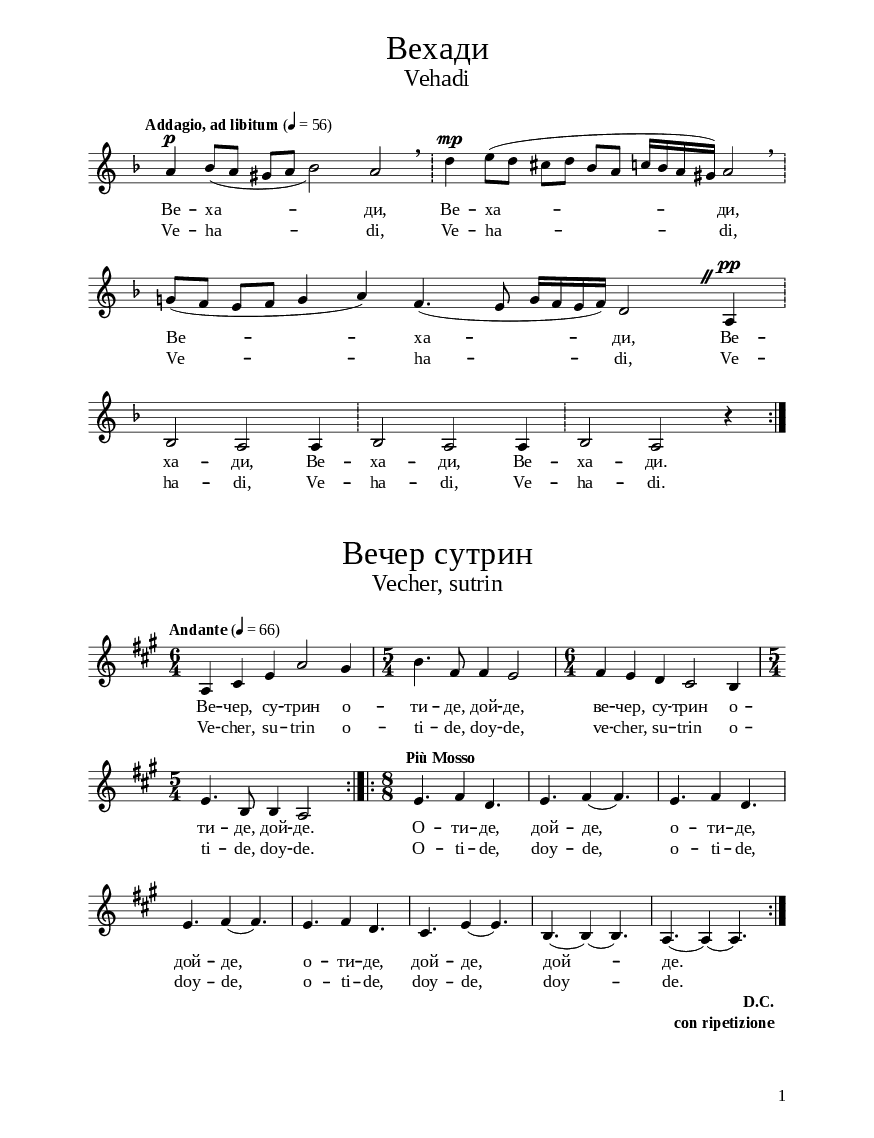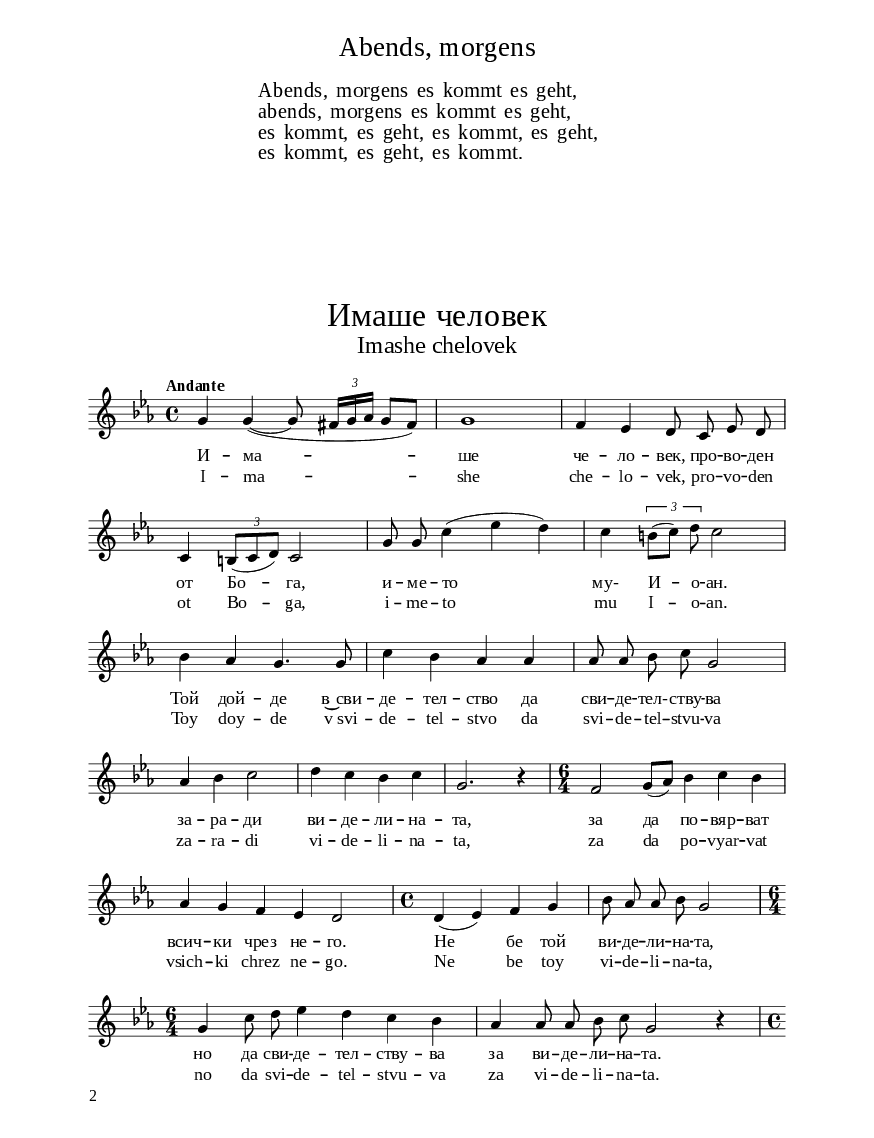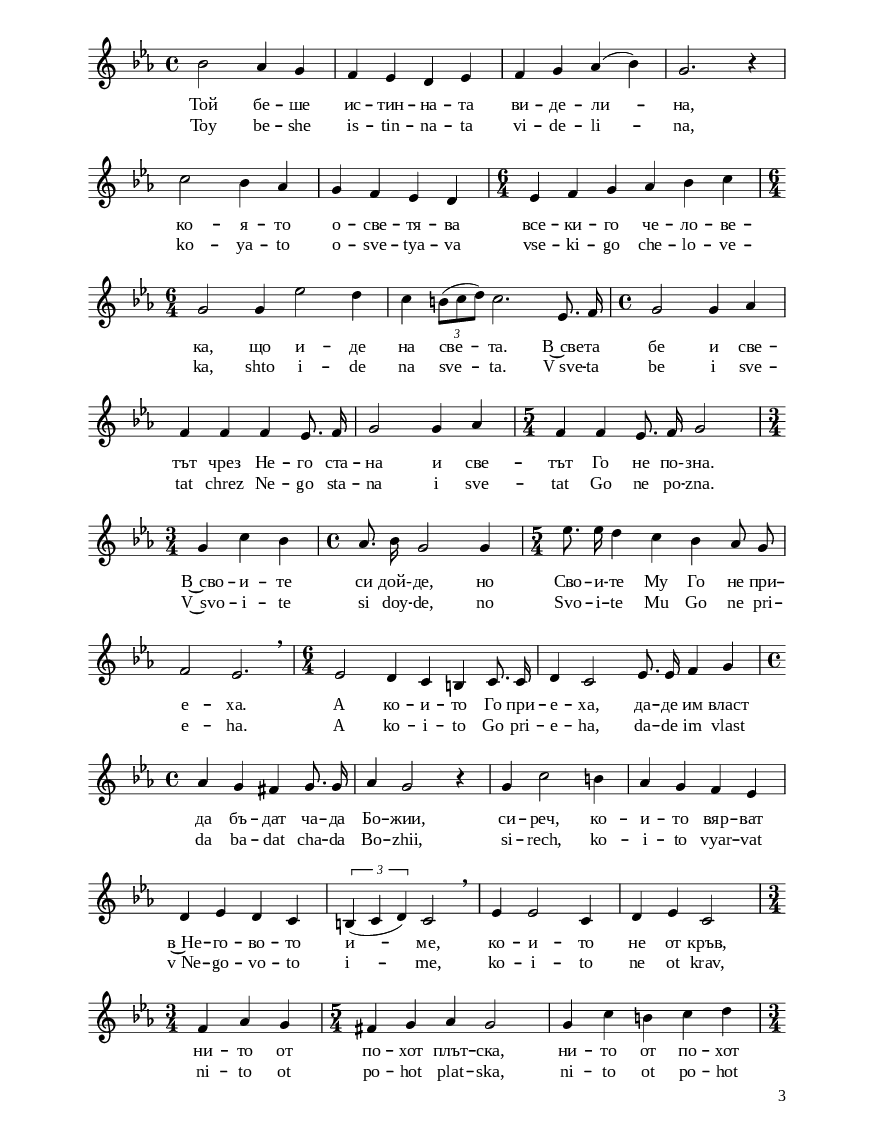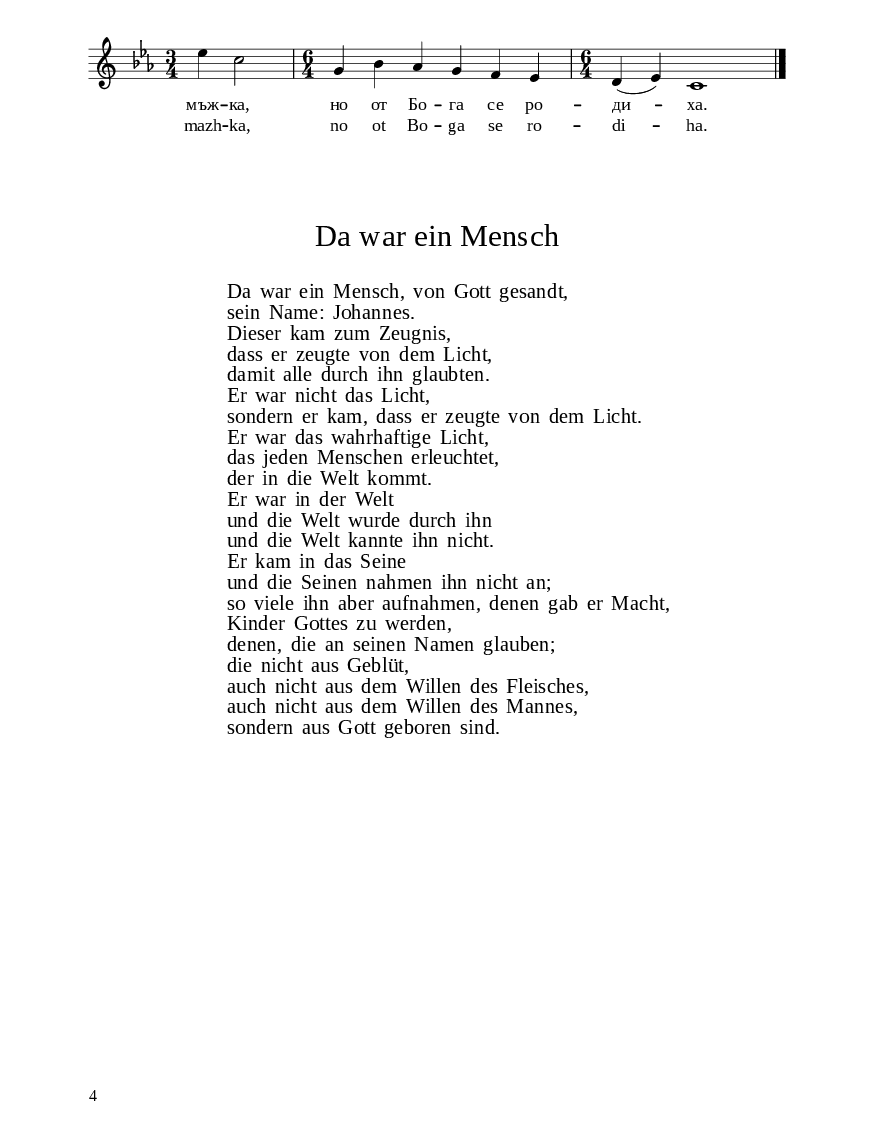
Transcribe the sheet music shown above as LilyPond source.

\version "2.24.0"

% include paper part and global functions
\include "include/globals.ily"

\bookpart {
  \label #'ref083_1
  \tocItem \markup "Вехади – Vehadi"
  \include "include/bookpart-paper.ily"
  \score {
    \include "include/score-layout.ily"

    \new Voice \absolute {
      \clef treble
      \key d \minor
      \tempoFunc "Addagio, ad libitum" 4 "56"

      \autoBeamOff
      \omit Score.TimeSignature
      \cadenzaOn % allows custom bar lines


      \repeat volta 2 {
        \slurDown a'4^\p bes'8 [ ( a'] gis' [a'] bes'2 ) \slurNeutral a' \bar "!"  \breathe  d''4^\mp  e''8 ( [d''] cis'' [d''] bes' [a'] c''16 [bes' a' gis'!] ) a'2 \bar "!" \breathe \break |

        \time 10/4 g'8 ([ f'] e' [f'] g'4 a' ) f'4. ( e'8 g'16 [f' e' f'] ) d'2
        \override BreathingSign.text = \markup {
          \musicglyph "scripts.caesura.straight"
        }
        \breathe
        a4^\pp \bar "!" \break |


        bes2 a2 a4 \bar "!"  bes2 a a4  \bar "!"  bes2 a r4
      } \break
    }

    \addlyrics {
      Ве -- ха -- ди, Ве -- ха -- ди, Ве -- ха -- ди,
      Ве -- ха -- ди, Ве -- ха -- ди, Ве -- ха -- ди.
    }
    \addlyrics {
      Ve -- ha -- di, Ve -- ha -- di, Ve -- ha -- di,
      Ve -- ha -- di, Ve -- ha -- di, Ve -- ha -- di.}
      \header {
        title = \titleFunc "Вехади" "Vehadi"
      }

      \midi{}

    } % score
    %

    \include "include/bookpart-paper.ily"
      \label #'ref083_2
  \tocItem \markup "Вечер сутрин – Vecher, sutrin"
    \score {
      \include "include/score-layout.ily"

      \new Voice \absolute {
        \clef treble
        \key a \major
        \time 6/4
        \tempoFunc "Andante" 4 "66"
        \autoBeamOff

        a4 cis' e' a'2 gis'4 |  \time 5/4  b'4. fis'8 fis'4 e'2 | \time 6/4  fis'4 e' d' cis'2 b4 \break |

        \time 5/4  e'4. b8 b4 a2 | \bar ":|.|:" \time 8/8 \tempo  "      Più Mosso"

        e'4. fis'4 d'4. | e'4. fis'4 ~ fis'4. | e'4. fis'4 d'4. \break |

        e'4. fis'4 ~ fis'4. |e'4. fis'4 d'4. | cis'4. e'4 ~ e'4. | b4. ~ b4 ~ b4. | a4. ~ a4 ~ a4. | \bar ":|."


      }

      \addlyrics {
        Ве -- чер,
        су -- трин о -- ти -- де, дой -- де, ве -- чер,
        су -- трин о -- ти -- де, дой -- де. О -- ти --
        де, дой -- де, о -- ти -- де, дой -- де, о -- ти
        -- де, дой -- де, дой -- де.}
        \addlyrics {
          Ve -- cher,
          su -- trin o -- ti -- de, doy -- de, ve -- cher,
          su -- trin o -- ti -- de, doy -- de. O -- ti --
          de, doy -- de, o -- ti -- de, doy -- de, o -- ti
          -- de, doy -- de, doy -- de.}
          \header {
            title = \titleFunc "Вечер сутрин" "Vecher, sutrin"
          }

          \midi{}

        } % score

        \markup \dc-two "D.C." "con ripetizione"

        \pageBreak

        % include foreign translation(s) of the song
        \version "2.24.0"

\markup \fill-line { \fontsize #deTitleFontSize "Abends, morgens" }
\markup \null
\markup \null
\markup \fontsize #deCoupletFontSize {
  \hspace #14
  \override #`(baseline-skip . ,deCoupletBaselineSkip)


  
  \column {
     \line { "   "Abends, morgens es kommt es geht, }
     \line { "   "abends, morgens es kommt es geht, }
     \line { "   "es kommt, es geht, es kommt, es geht, }
     \line { "   "es kommt, es geht, es kommt. }
  }
}    



        \markup \empty-three
        \markup \empty-three
        \include "include/bookpart-paper.ily"
        \score {
          \include "include/score-layout.ily"

          \new Voice \absolute {
            \clef treble
            \key c \minor
            \time 4/4
            \tempo "Andante"

            \autoBeamOff
            g'4  g' ( ~ g'8 \times 2/3  { fis'16 [g'16 as'] } g'8 [ fis'] ) | g'1 | f'4 es' d'8 c' es' d' \break |

            c'4  \times 2/3  { b8 ( [c' d'8] )  } c'2 | g'8 g' c''4 ( es'' d'' ) | \tupletUp c''4 \tuplet 3/2 { b'8 ([ c''] ) d''8 } c''2 \break \tupletNeutral |

            bes'4 as' g'4. g'8 | c''4 bes' as' as' | as'8 as' bes' c'' g'2 \break |

            as'4 bes' c''2 |  d''4 c'' bes' c'' | g'2. r4 |  \time 6/4  f'2 g'8 [( as' )] bes'4 c'' bes' \break |

            as'4 g' f' es' d'2 | \time 4/4  d'4 ( es' ) f' g' | bes'8 as' as' bes' g'2 \break |

            \time 6/4  g'4 c''8 d'' es''4 d'' c'' bes' | as'4 as'8 as' bes' c'' g'2 r4 \break |

            \time 4/4  bes'2 as'4 g' | f'4 es' d' es' | f'4 g' as' ( bes' ) | g'2. r4 \break |

            c''2 bes'4 as' | g'4 f' es' d' | \time 6/4  es'4 f' g' as' bes' c'' | \break

            \time 6/4  g'2 g'4 es''2 d''4 | c''4  \times 2/3  { b'8 ( [c'' d''8] ) } c''2.  es'8. f'16 \noBeam | \time 4/4  g'2 g'4 as' \break |

            f'4 f' f' es'8. f'16 | g'2 g'4 as' | \time 5/4  f'4 f' es'8. f'16 g'2 \break |

            \time 3/4  g'4 c'' bes' | \time 4/4  as'8. bes'16 g'2 g'4 | \time 5/4  es''8. es''16 d''4 c'' bes' as'8 g' \break |

            f'2 es'2. \breathe | \time 6/4  es'2 d'4 c' b c'8. c'16 | d'4 c'2 es'8. es'16 f'4 g' \break |

            \time 4/4  as'4 g' fis' g'8. g'16 \noBeam | as'4 g'2 r4 | g'4 c''2 b'4 | as'4 g' f' es' \break |

            d'4 es' d' c' | \times 2/3  {
              b4 ( c'4 d' )} c'2 \breathe | es'4 es'2 c'4 | d'4 es' c'2 \break |

              \time 3/4  f'4 as' g' | \time 5/4  fis'4 g' as' g'2 | g'4 c'' b' c'' d'' \break |

              \time 3/4  es''4 c''2 | \time 6/4  g'4 bes' as' g' f' es' | \time 6/4  d'4 ( es' ) c'1 | \bar "|."
            }

            \addlyrics {
              И -- ма --
              ше че -- ло -- век, про -- во -- ден от Бо --
              га, и -- ме -- то му- И -- о -- ан. Той дой --
              де в~сви -- де -- тел -- ство да сви -- де -- "тел-"
              -- ству -- ва за -- ра -- ди ви -- де -- ли -- на
              -- та, за да по -- вяр -- ват всич -- ки чрез не
              -- го. Не бе той ви -- де -- ли -- на -- та, но
              да сви -- де -- тел -- ству -- ва за ви -- де --
              ли -- на -- та. Той бе -- ше ис -- тин -- на --
              та ви -- де -- ли -- на, ко -- я -- то о -- све
              -- тя -- ва все -- ки -- го че -- ло -- ве -- ка,
              що и -- де на све -- та. В~све -- та бе и све
              -- тът чрез Не -- го ста -- на и све -- тът Го
              не "по-" -- зна. В~сво -- и -- те си "дой-" -- де, но
              Сво -- и -- те Му Го не при -- е -- ха. А ко
              -- и -- то Го при -- е -- ха, да -- де им власт
              да бъ -- дат ча -- да Бо -- жии, си -- реч, ко
              -- и -- то вяр -- ват в~Не -- го -- во -- то и --
              ме, ко -- и -- то не от кръв, ни -- то от по
              -- хот плът -- ска, ни -- то от по -- хот мъж --
              ка, но от Бо -- га се ро -- ди -- ха.}
              \addlyrics {
                I -- ma --
                she che -- lo -- vek, pro -- vo -- den ot Bo --
                ga, i -- me -- to mu I -- o -- an. Toy doy --
                de v_svi -- de -- tel -- stvo da svi -- de -- tel
                -- stvu -- va za -- ra -- di vi -- de -- li -- na
                -- ta, za da po -- vyar -- vat vsich -- ki chrez ne
                -- go. Ne be toy vi -- de -- li -- na -- ta, no
                da svi -- de -- tel -- stvu -- va za vi -- de --
                li -- na -- ta. Toy be -- she is -- tin -- na --
                ta vi -- de -- li -- na, ko -- ya -- to o -- sve
                -- tya -- va vse -- ki -- go che -- lo -- ve -- ka,
                shto i -- de na sve -- ta. V_sve -- ta be i sve
                -- tat chrez Ne -- go sta -- na i sve -- tat Go
                ne po -- zna. V~svo -- i -- te si doy -- de, no
                Svo -- i -- te Mu Go ne pri -- e -- ha. A ko
                -- i -- to Go pri -- e -- ha, da -- de im vlast
                da ba -- dat cha -- da Bo -- zhii, si -- rech, ko
                -- i -- to vyar -- vat v_Ne -- go -- vo -- to i --
                me, ko -- i -- to ne ot krav, ni -- to ot po
                -- hot plat -- ska, ni -- to ot po -- hot mazh --
                ka, no ot Bo -- ga se ro -- di -- ha.}

                \header {
                  title = \titleFunc "Имаше человек" "Imashe chelovek"
                }

                \midi{}

              } % score

              \markup \empty-two

              % include foreign translation(s) of the song
              \version "2.20.0"

\markup \fill-line { \fontsize #6 "Da war ein Mensch" }
\markup \null
\markup \null
\markup \fontsize #+2.5 {
    \hspace #12
    \override #'(baseline-skip . 2)
    
        \column {

     \line { " " } 
     
    \line { " " Da war ein Mensch, von Gott gesandt,  }

\line { " " sein Name: Johannes. }

\line { " " Dieser kam zum Zeugnis,  }

\line { " " dass er zeugte von dem Licht, }

\line { " " damit alle durch ihn glaubten. }

\line { " " Er war nicht das Licht,  }

\line { " " sondern er kam, dass er zeugte von dem Licht. }

\line { " " Er war das wahrhaftige Licht,  }

\line { " " das jeden Menschen erleuchtet, }

\line { " " der in die Welt kommt. }

\line { " " Er war in der Welt }

\line { " " und die Welt wurde durch ihn }

\line { " " und die Welt kannte ihn nicht. }

\line { " " Er kam in das Seine }

\line { " " und die Seinen nahmen ihn nicht an; }

\line { " " so viele ihn aber aufnahmen, denen gab er Macht, }

\line { " " Kinder Gottes zu werden, }

\line { " " denen, die an seinen Namen glauben; }

\line { " " die nicht aus Geblüt,  }

\line { " " auch nicht aus dem Willen des Fleisches,  }

\line { " " auch nicht aus dem Willen des Mannes,  }

\line { " " sondern aus Gott geboren sind.  }
     
    }
}
%}
   
 
 


 
    
   
    
 
%--------------------------------------------------------------------- 


            } % bookpart
